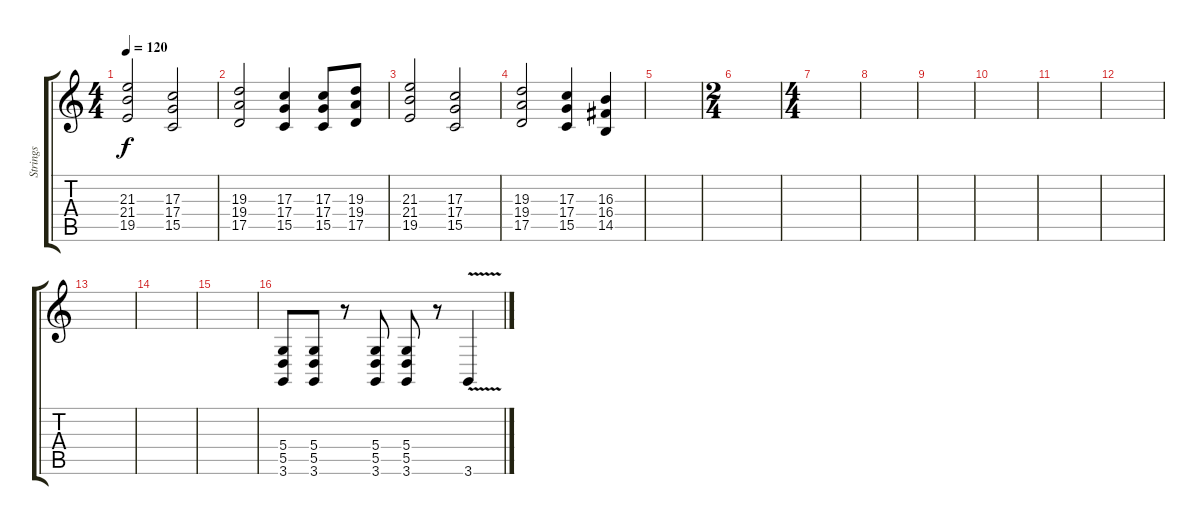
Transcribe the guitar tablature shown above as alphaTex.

\track ("Strings" "Strings") {instrument stringensemble1}
\staff {score tabs}
\tuning (E4 B3 G3 D3 A2 E2) {hide}
\ts (4 4)
\tempo 120
\clef g2
\ks c
(21.3 21.4 19.5).2{dy f} (17.3 17.4 15.5).2 |
(19.3 19.4 17.5).2 (17.3 17.4 15.5).4 (17.3 17.4 15.5).8 (19.3 19.4 17.5).8 |
(21.3 21.4 19.5).2 (17.3 17.4 15.5).2 |
(19.3 19.4 17.5).2 (17.3 17.4 15.5).4 (16.3 16.4 14.5).4 |
|
\ts (2 4)
|
\ts (4 4)
|
|
|
|
|
|
|
|
|
(5.4 5.5 3.6).8 (5.4 5.5 3.6).8 r.8 (5.4 5.5 3.6).8 (5.4 5.5 3.6).8 r.8 3.6{v}.4
